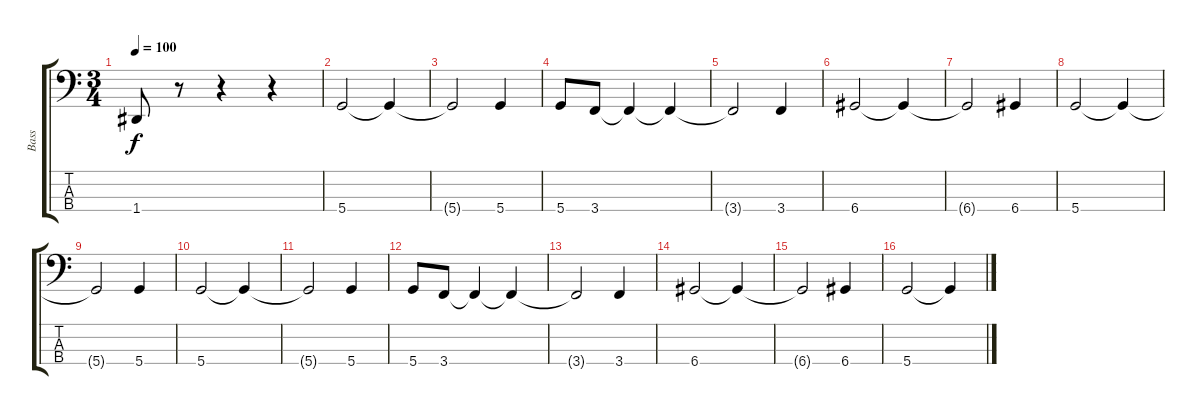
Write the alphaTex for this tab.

\track ("Bass" "Bass") {instrument electricbasspick}
\staff {score tabs}
\tuning (F2 C2 G1 D1) {hide}
\ts (3 4)
\tempo 100
\clef f4
\ks c
1.4.8{dy f} r.8 r.4 r.4 |
5.4.2 5.4{t}.4 |
5.4{t}.2 5.4.4 |
5.4.8 3.4.8 3.4{t}.4 3.4{t}.4 |
3.4{t}.2 3.4.4 |
6.4.2 6.4{t}.4 |
6.4{t}.2 6.4.4 |
5.4.2 5.4{t}.4 |
5.4{t}.2 5.4.4 |
5.4.2 5.4{t}.4 |
5.4{t}.2 5.4.4 |
5.4.8 3.4.8 3.4{t}.4 3.4{t}.4 |
3.4{t}.2 3.4.4 |
6.4.2 6.4{t}.4 |
6.4{t}.2 6.4.4 |
5.4.2 5.4{t}.4
